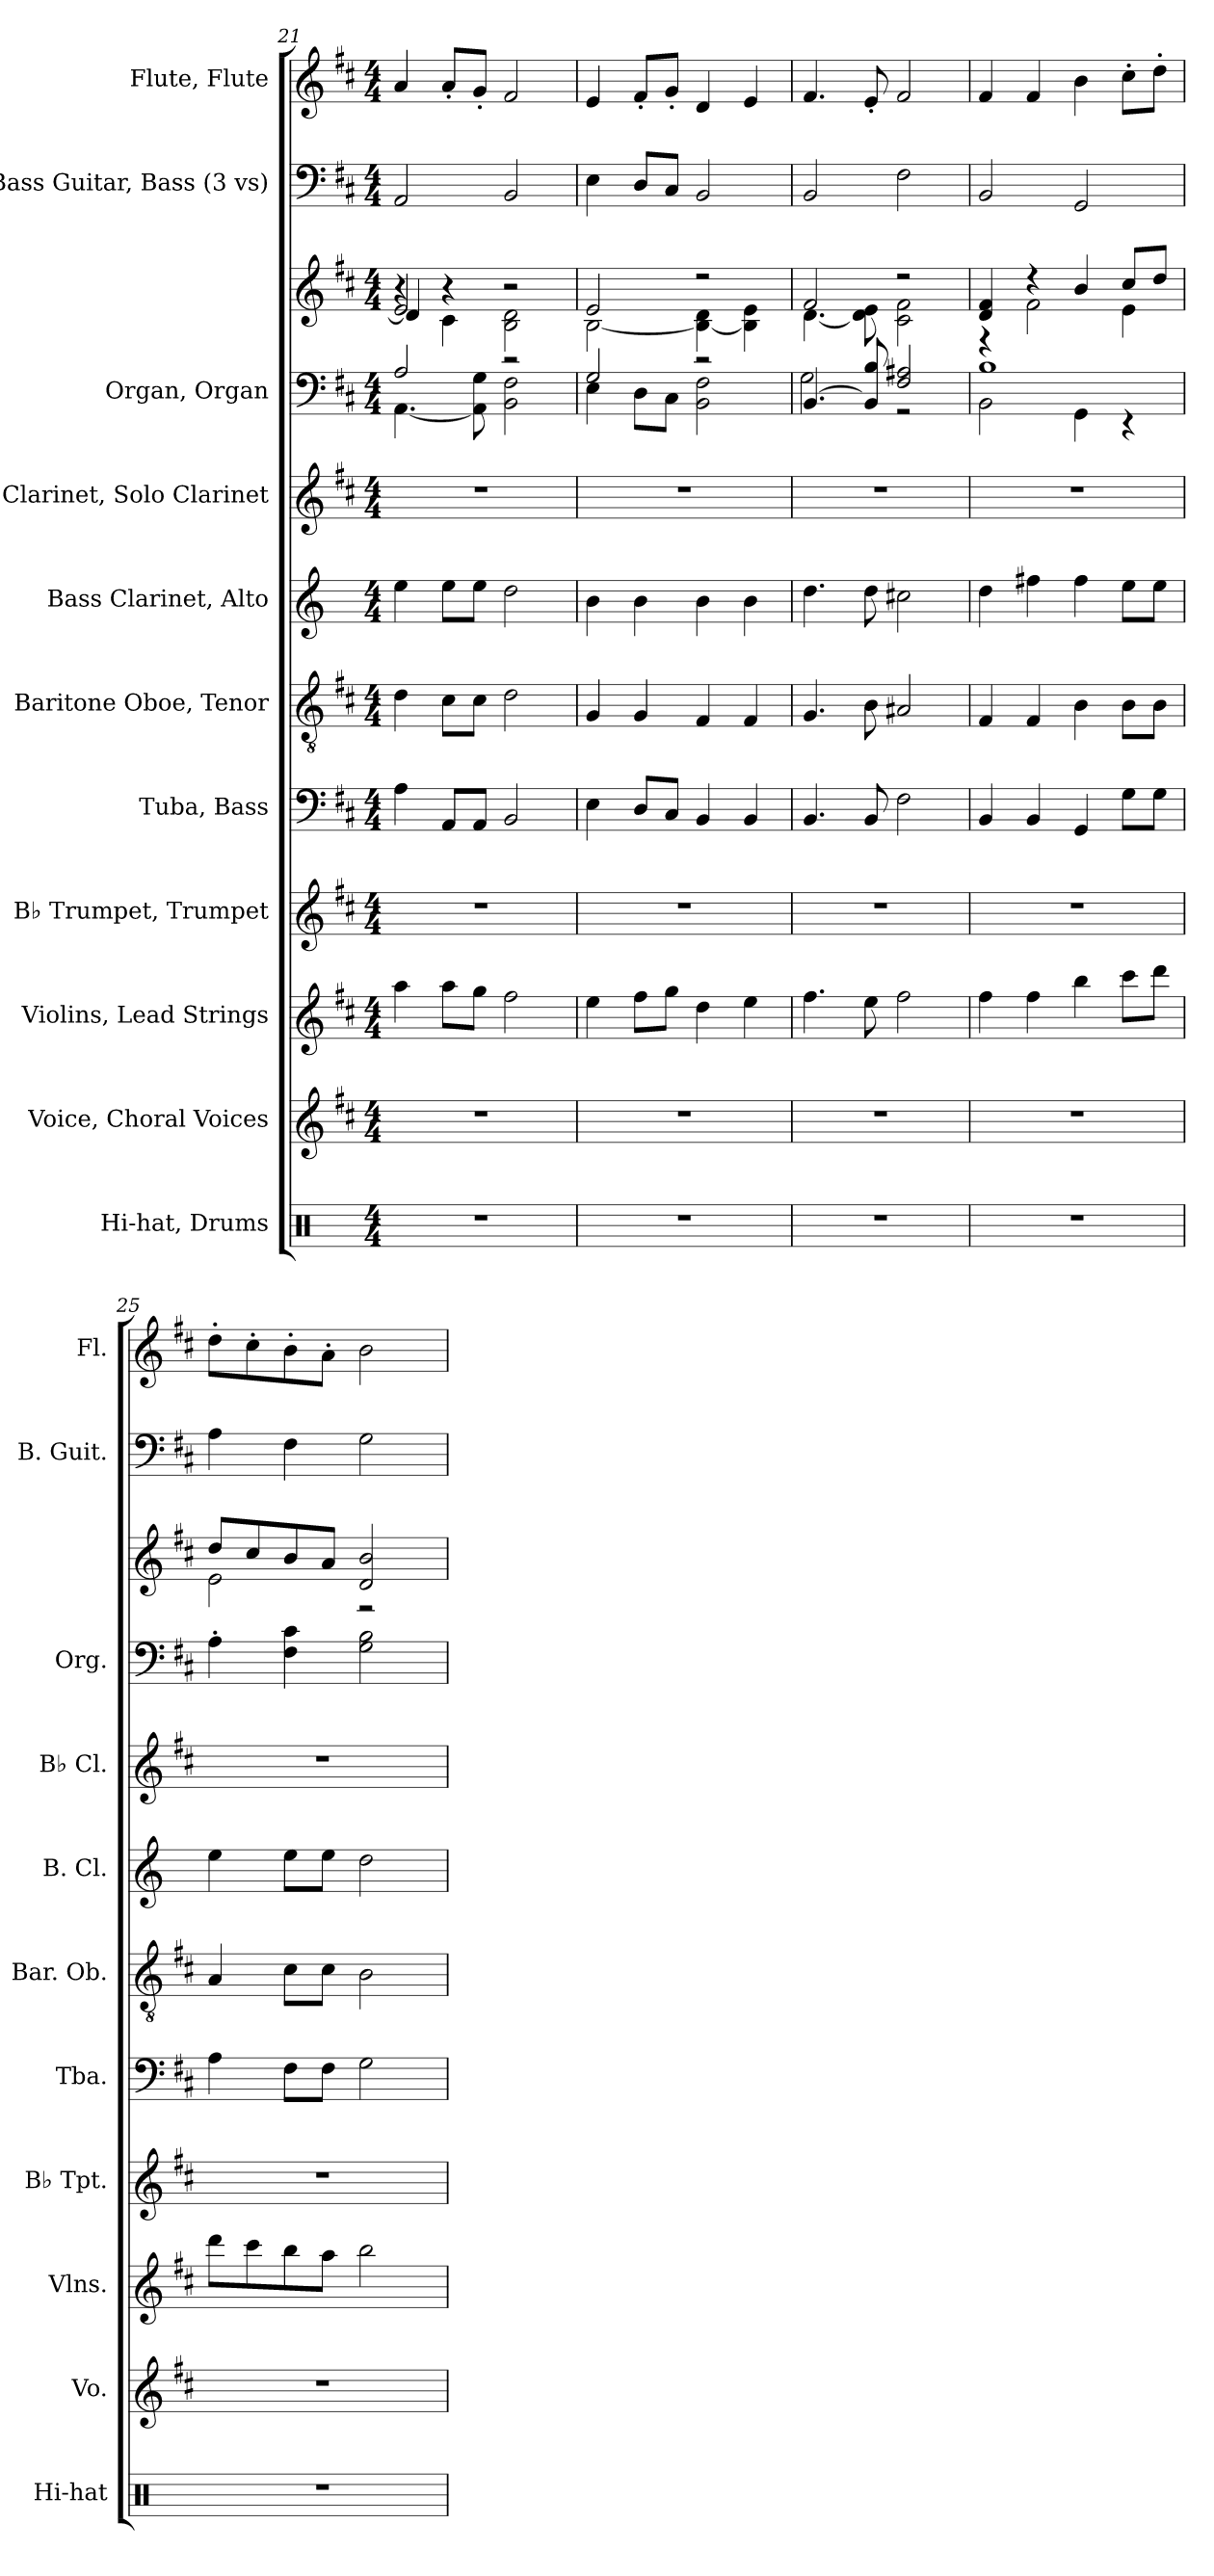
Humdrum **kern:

**kern	**kern	**kern	**kern	**kern	**kern	**kern	**kern	**kern	**kern	**kern	**kern
*part11	*part10	*part9	*part8	*part7	*part6	*part5	*part4	*part3	*part3	*part2	*part1
*staff12	*staff11	*staff10	*staff9	*staff8	*staff7	*staff6	*staff5	*staff4	*staff3	*staff2	*staff1
*I"Hi-hat, Drums	*I"Voice, Choral Voices	*I"Violins, Lead Strings	*I"B♭ Trumpet, Trumpet	*I"Tuba, Bass	*I"Baritone Oboe, Tenor	*I"Bass Clarinet, Alto	*I"B♭ Clarinet, Solo Clarinet	*I"Organ, Organ	*	*I"Bass Guitar, Bass (3 vs)	*I"Flute, Flute
*I'Hi-hat	*I'Vo.	*I'Vlns.	*I'B♭ Tpt.	*I'Tba.	*I'Bar. Ob.	*I'B. Cl.	*I'B♭ Cl.	*I'Org.	*	*I'B. Guit.	*I'Fl.
*clefX	*clefG2	*clefG2	*clefG2	*clefF4	*clefGv2	*clefG2	*clefG2	*clefF4	*clefG2	*clefF4	*clefG2
*	*	*	*ITrd1c2	*	*	*ITrd8c14	*ITrd1c2	*	*	*ITrd7c12	*
*k[]	*k[f#c#]	*k[f#c#]	*k[]	*k[f#c#]	*k[f#c#]	*k[]	*k[]	*k[f#c#]	*k[f#c#]	*k[f#c#]	*k[f#c#]
*M4/4	*M4/4	*M4/4	*M4/4	*M4/4	*M4/4	*M4/4	*M4/4	*M4/4	*M4/4	*M4/4	*M4/4
=21	=21	=21	=21	=21	=21	=21	=21	=21	=21	=21	=21
*	*	*	*	*	*	*	*	*^	*^	*	*
*	*	*	*	*	*	*	*	*	*	*	*^	*	*
1r	1r	4aa\	1r	4A\	4d\	4e\	1r	2A/	[4.AA\	2e/	4r	4d/]	2AAA/	4a/
.	.	8aa\L	.	8AA/L	8c#\L	8e\L	.	.	.	.	4c#\	4r	.	8a'/L
.	.	8gg\J	.	8AA/J	8c#\J	8e\J	.	.	8AA\] 8G\	.	.	.	.	8g'/J
.	.	2ff#\	.	2BB/	2d\	2d\	.	2r	2BB\ 2F#\	2r	2B\ 2d\	2r	2BBB/	2f#/
*	*	*	*	*	*	*	*	*	*	*	*v	*v	*	*
=22	=22	=22	=22	=22	=22	=22	=22	=22	=22	=22	=22	=22	=22
1r	1r	4ee\	1r	4E\	4G/	4B\	1r	2G/	4E\	2e/	[2B\	4EE\	4e/
.	.	8ff#\L	.	8D/L	4G/	4B\	.	.	8D\L	.	.	8DD/L	8f#'/L
.	.	8gg\J	.	8C#/J	.	.	.	.	8C#\J	.	.	8CC#/J	8g'/J
.	.	4dd\	.	4BB/	4F#/	4B\	.	2r	2BB\ 2F#\	2r	4B\_ 4d\	2BBB/	4d/
.	.	4ee\	.	4BB/	4F#/	4B\	.	.	.	.	4B\] 4e\	.	4e/
=23	=23	=23	=23	=23	=23	=23	=23	=23	=23	=23	=23	=23	=23
1r	1r	4.ff#\	1r	4.BB/	4.G/	4.d\	1r	[4.BB/	2G\	2f#/	[4.d\	2BBB/	4.f#/
.	.	8ee\	.	8BB/	8B\	8d\	.	8BB/] 8B/	.	.	8d\] 8e\	.	8e'/
.	.	2ff#\	.	2F#\	2A#X/	2c#X\	.	2F#/ 2A#X/	2r	2r	2c#\ 2f#\	2FF#\	2f#/
!!LO:PB:g=z
=24	=24	=24	=24	=24	=24	=24	=24	=24	=24	=24	=24	=24	=24
1r	1r	4ff#\	1r	4BB/	4F#/	4d\	1r	1B	2BB\	4d/ 4f#/	4r	2BBB/	4f#/
.	.	4ff#\	.	4BB/	4F#/	4f#X\	.	.	.	4r	2f#\	.	4f#/
.	.	4bb\	.	4GG/	4B\	4f#\	.	.	4GG\	4b/	.	2GGG/	4b\
.	.	8ccc#\L	.	8G\L	8B\L	8e\L	.	.	4r	8cc#/L	4e\	.	8cc#'\L
.	.	8ddd\J	.	8G\J	8B\J	8e\J	.	.	.	8dd/J	.	.	8dd'\J
*	*	*	*	*	*	*	*	*v	*v	*	*	*	*
=25	=25	=25	=25	=25	=25	=25	=25	=25	=25	=25	=25	=25
1r	1r	8ddd\L	1r	4A\	4A/	4e\	1r	4A'\	8dd/L	2e\	4AA\	8dd'\L
.	.	8ccc#\	.	.	.	.	.	.	8cc#/	.	.	8cc#'\
.	.	8bb\	.	8F#\L	8c#\L	8e\L	.	4F#\ 4c#\	8b/	.	4FF#\	8b'\
.	.	8aa\J	.	8F#\J	8c#\J	8e\J	.	.	8a/J	.	.	8a'\J
.	.	2bb\	.	2G\	2B\	2d\	.	2G\ 2B\	2d/ 2b/	2r	2GG\	2b\
*	*	*	*	*	*	*	*	*	*v	*v	*	*
=	=	=	=	=	=	=	=	=	=	=	=
*-	*-	*-	*-	*-	*-	*-	*-	*-	*-	*-	*-
